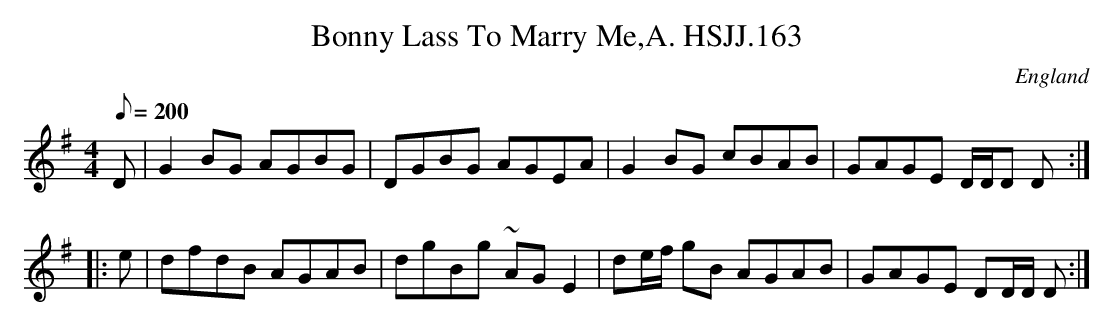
X:1
T:Bonny Lass To Marry Me,A. HSJJ.163
M:4/4
L:1/8
Q:200
O:England
K:G
D|G2BG AGBG|DGBG AGEA|G2BG cBAB|GAGE D/D/D D:|!
|:e|dfdB AGAB|dgBg ~AGE2|de/f/ gB AGAB|GAGE DD/D/ D:|]
